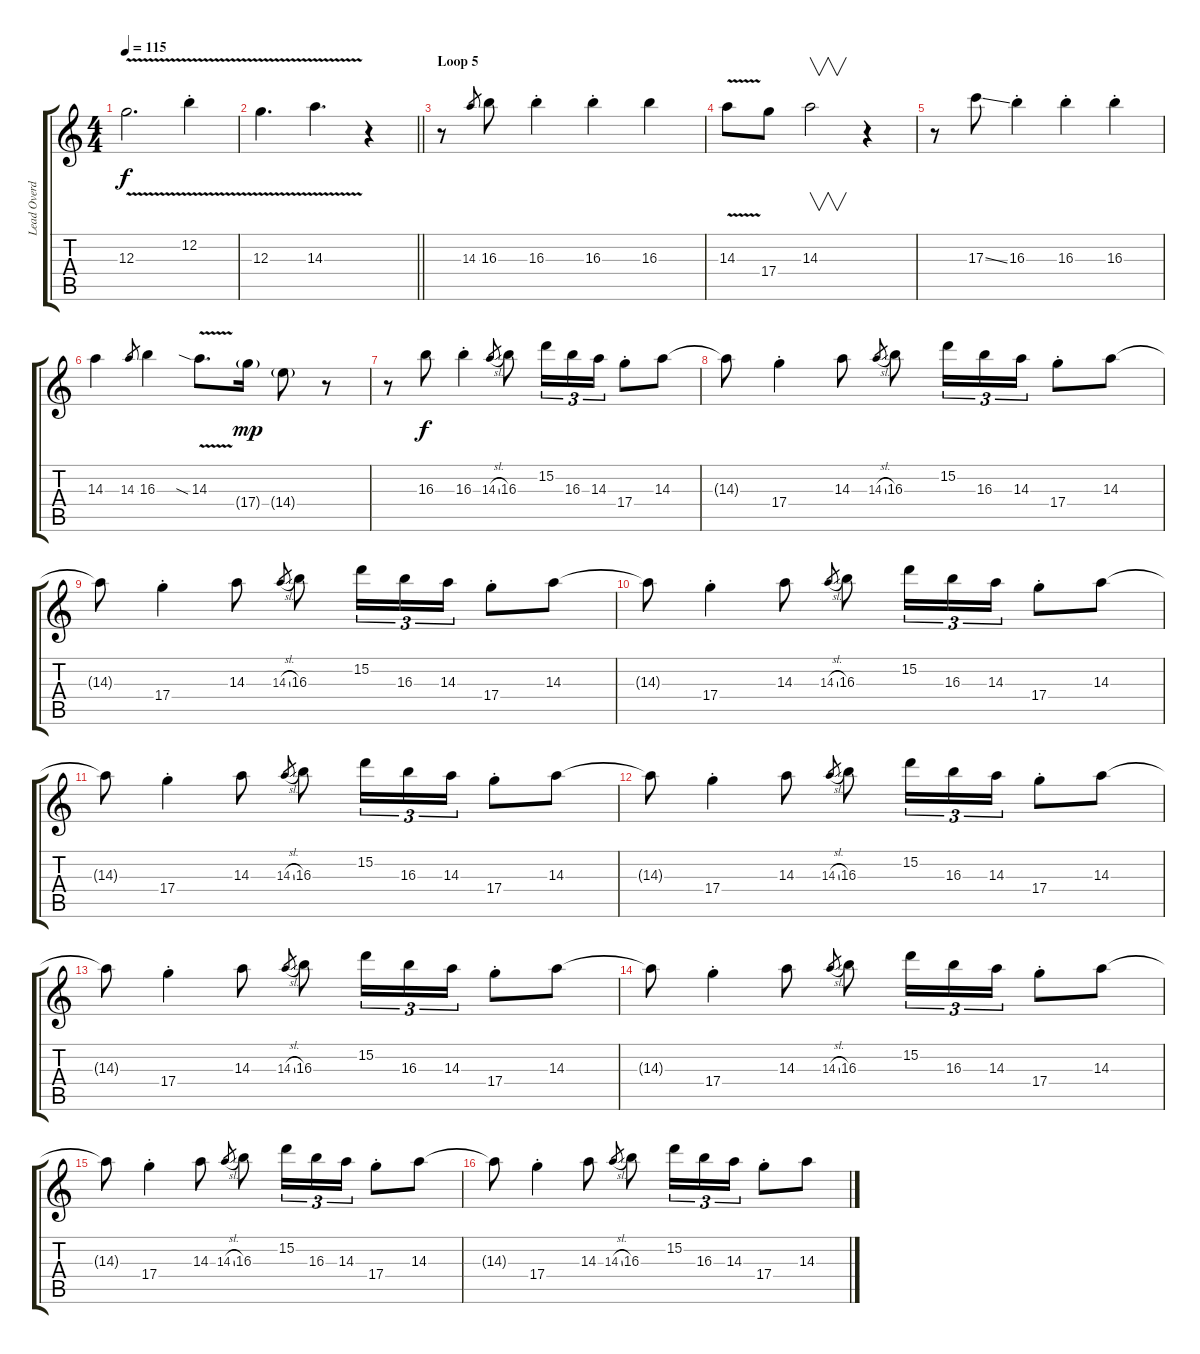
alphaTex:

\track ("Lead Overdub" "Lead Overd") {instrument electricguitarmuted}
\staff {score tabs}
\tuning (E4 B3 G3 D3 A2 E2) {hide}
\ts (4 4)
\tempo 115
\clef g2
\ks c
12.3{v}.2{d dy f} 12.2{v st}.4 |
\barLineRight lightlight
12.3{v}.4{d} 14.3{v}.4{d} r.4 |
\section ("" "Loop 5")
r.8 14.3.8{gr} 16.3.8 16.3{st}.4 16.3{st}.4 16.3.4 |
14.3{v}.8 17.4.8 14.3.2{v} r.4 |
r.8 17.3{ss}.8 16.3{st}.4 16.3{st}.4 16.3{st}.4 |
14.3.4 14.3.8{gr} 16.3.4 14.3{v sia}.8{d} 17.4{g}.16{dy mp} 14.4{g}.8 r.8 |
r.8 16.3.8{dy f} 16.3{st}.4 14.3{sl}.8{gr} 16.3.8 15.2.16{tu (3 2)} 16.3.16{tu (3 2)} 14.3.16{tu (3 2)} 17.4{st}.8 14.3.8 |
14.3{t}.8 17.4{st}.4 14.3.8 14.3{sl}.8{gr} 16.3.8 15.2.16{tu (3 2)} 16.3.16{tu (3 2)} 14.3.16{tu (3 2)} 17.4{st}.8 14.3.8 |
14.3{t}.8 17.4{st}.4 14.3.8 14.3{sl}.8{gr} 16.3.8 15.2.16{tu (3 2)} 16.3.16{tu (3 2)} 14.3.16{tu (3 2)} 17.4{st}.8 14.3.8 |
14.3{t}.8 17.4{st}.4 14.3.8 14.3{sl}.8{gr} 16.3.8 15.2.16{tu (3 2)} 16.3.16{tu (3 2)} 14.3.16{tu (3 2)} 17.4{st}.8 14.3.8 |
14.3{t}.8 17.4{st}.4 14.3.8 14.3{sl}.8{gr} 16.3.8 15.2.16{tu (3 2)} 16.3.16{tu (3 2)} 14.3.16{tu (3 2)} 17.4{st}.8 14.3.8 |
14.3{t}.8 17.4{st}.4 14.3.8 14.3{sl}.8{gr} 16.3.8 15.2.16{tu (3 2)} 16.3.16{tu (3 2)} 14.3.16{tu (3 2)} 17.4{st}.8 14.3.8 |
14.3{t}.8 17.4{st}.4 14.3.8 14.3{sl}.8{gr} 16.3.8 15.2.16{tu (3 2)} 16.3.16{tu (3 2)} 14.3.16{tu (3 2)} 17.4{st}.8 14.3.8 |
14.3{t}.8 17.4{st}.4 14.3.8 14.3{sl}.8{gr} 16.3.8 15.2.16{tu (3 2)} 16.3.16{tu (3 2)} 14.3.16{tu (3 2)} 17.4{st}.8 14.3.8 |
14.3{t}.8 17.4{st}.4 14.3.8 14.3{sl}.8{gr} 16.3.8 15.2.16{tu (3 2)} 16.3.16{tu (3 2)} 14.3.16{tu (3 2)} 17.4{st}.8 14.3.8 |
14.3{t}.8 17.4{st}.4 14.3.8 14.3{sl}.8{gr} 16.3.8 15.2.16{tu (3 2)} 16.3.16{tu (3 2)} 14.3.16{tu (3 2)} 17.4{st}.8 14.3.8
